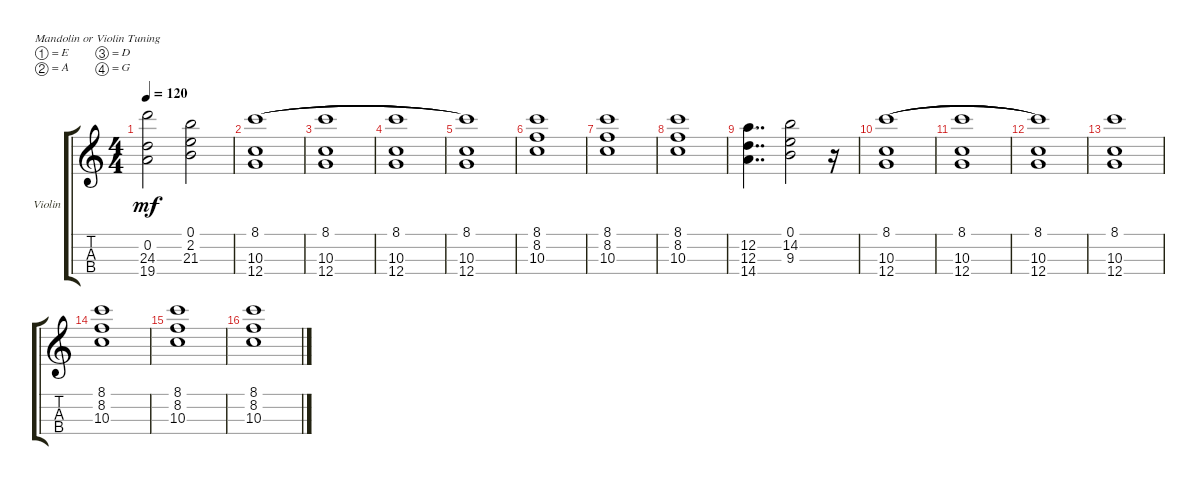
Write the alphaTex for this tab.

\defaultSystemsLayout 4
\bracketExtendMode groupsimilarinstruments
\firstSystemTrackNameOrientation horizontal
\otherSystemsTrackNameOrientation horizontal
\track ("VIO Strings|Holding note" "Violin") {instrument violin}
\staff {score tabs}
\tuning (E5 A4 D4 G3)
\ts (4 4)
\tempo 120
\clef g2
\scale
0.333333
\ks c
(24.3 19.4 0.2).2{dy mf} (2.2 0.1 21.3).2 |
\scale
0.333333 (8.1 10.3 12.4).1{legatoorigin} |
\scale
0.333333 (8.1 10.3 12.4).1{legatoorigin} |
\scale
0.333333 (8.1 10.3 12.4).1{legatoorigin} |
\scale
0.333333 (8.1 10.3 12.4).1 |
\scale
0.333333 (8.1 8.2 10.3).1 |
\scale
0.333333 (8.1 8.2 10.3).1 |
\scale
0.333333 (8.1 8.2 10.3).1 |
\scale
0.333333 (12.2 12.3 14.4).4{dd} (9.3 0.1 14.2).2 r.16 |
\scale
0.333333 (8.1 10.3 12.4).1{legatoorigin} |
\scale
0.333333 (8.1 10.3 12.4).1{legatoorigin} |
\scale
0.333333 (8.1 10.3 12.4).1 |
\scale
0.333333 (8.1 10.3 12.4).1 |
\scale
0.333333 (8.1 8.2 10.3).1 |
\scale
0.333333 (8.1 8.2 10.3).1 |
\scale
0.333333 (8.1 8.2 10.3).1
